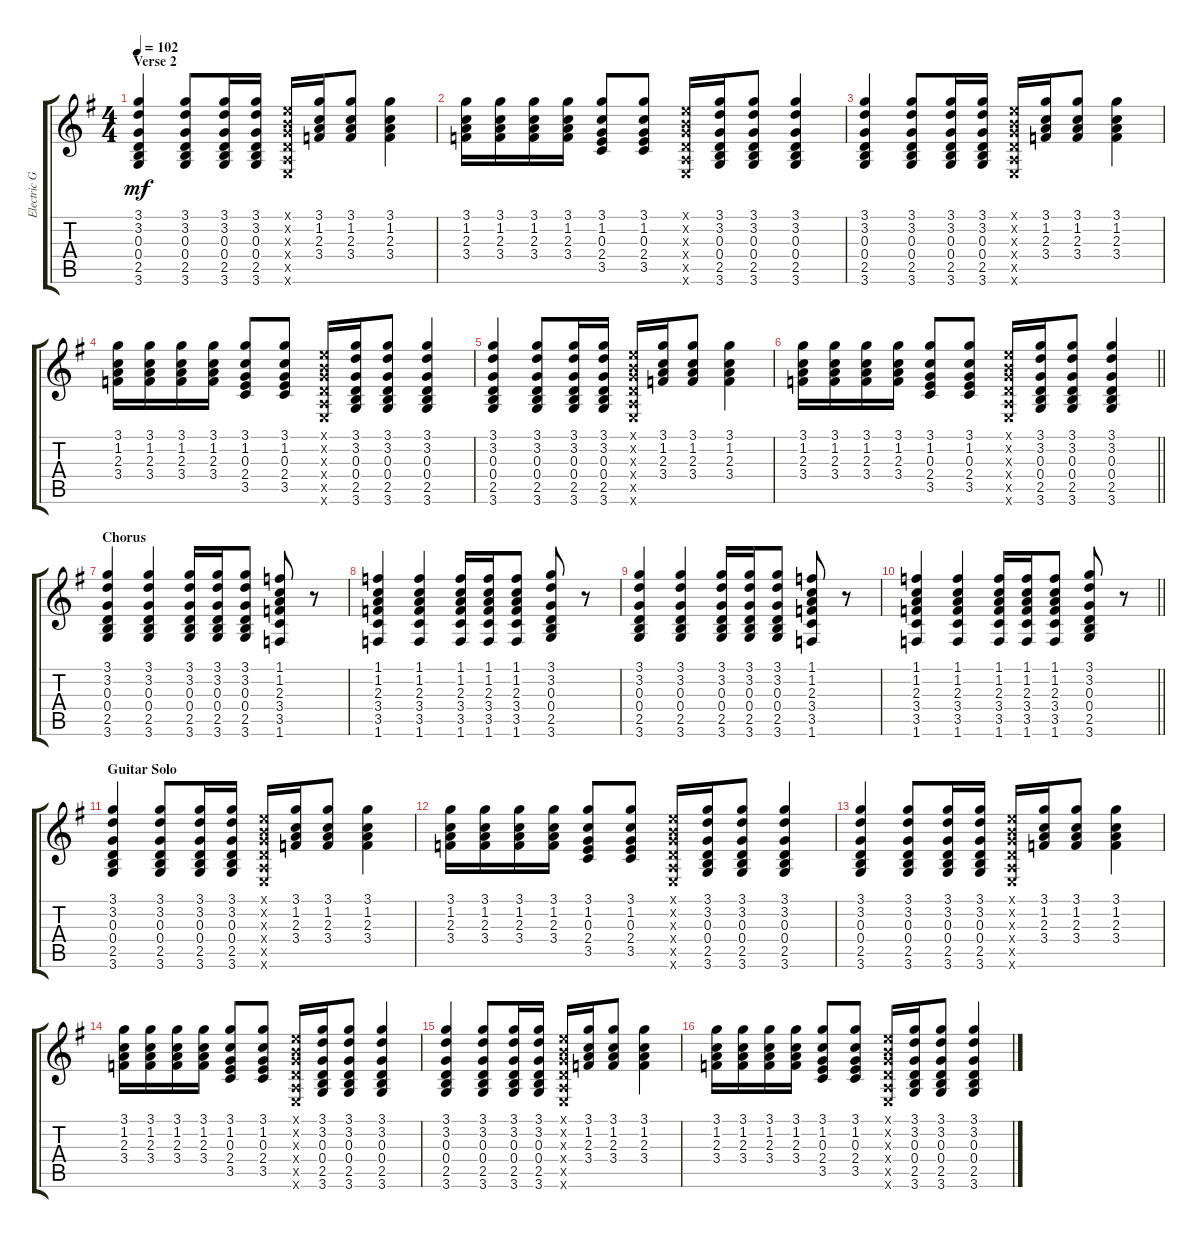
\track ("Electric Guitar 1" "Electric G") {instrument electricguitarclean}
\staff {score tabs}
\tuning (E4 B3 G3 D3 A2 E2) {hide}
\ts (4 4)
\section ("" "Verse 2")
\tempo 102
\clef g2
\ks g
(3.1 3.2 0.3 0.4 2.5 3.6).4{dy mf} (3.1 3.2 0.3 0.4 2.5 3.6).8 (3.1 3.2 0.3 0.4 2.5 3.6).16 (3.1 3.2 0.3 0.4 2.5 3.6).16 (0.1{x} 0.2{x} 0.3{x} 0.4{x} 0.5{x} 0.6{x}).16 (3.1 1.2 2.3 3.4).16 (3.1 1.2 2.3 3.4).8 (3.1 1.2 2.3 3.4).4 |
(3.1 1.2 2.3 3.4).16 (3.1 1.2 2.3 3.4).16 (3.1 1.2 2.3 3.4).16 (3.1 1.2 2.3 3.4).16 (3.1 1.2 0.3 2.4 3.5).8 (3.1 1.2 0.3 2.4 3.5).8 (0.1{x} 0.2{x} 0.3{x} 0.4{x} 0.5{x} 0.6{x}).16 (3.1 3.2 0.3 0.4 2.5 3.6).16 (3.1 3.2 0.3 0.4 2.5 3.6).8 (3.1 3.2 0.3 0.4 2.5 3.6).4 |
(3.1 3.2 0.3 0.4 2.5 3.6).4 (3.1 3.2 0.3 0.4 2.5 3.6).8 (3.1 3.2 0.3 0.4 2.5 3.6).16 (3.1 3.2 0.3 0.4 2.5 3.6).16 (0.1{x} 0.2{x} 0.3{x} 0.4{x} 0.5{x} 0.6{x}).16 (3.1 1.2 2.3 3.4).16 (3.1 1.2 2.3 3.4).8 (3.1 1.2 2.3 3.4).4 |
(3.1 1.2 2.3 3.4).16 (3.1 1.2 2.3 3.4).16 (3.1 1.2 2.3 3.4).16 (3.1 1.2 2.3 3.4).16 (3.1 1.2 0.3 2.4 3.5).8 (3.1 1.2 0.3 2.4 3.5).8 (0.1{x} 0.2{x} 0.3{x} 0.4{x} 0.5{x} 0.6{x}).16 (3.1 3.2 0.3 0.4 2.5 3.6).16 (3.1 3.2 0.3 0.4 2.5 3.6).8 (3.1 3.2 0.3 0.4 2.5 3.6).4 |
(3.1 3.2 0.3 0.4 2.5 3.6).4 (3.1 3.2 0.3 0.4 2.5 3.6).8 (3.1 3.2 0.3 0.4 2.5 3.6).16 (3.1 3.2 0.3 0.4 2.5 3.6).16 (0.1{x} 0.2{x} 0.3{x} 0.4{x} 0.5{x} 0.6{x}).16 (3.1 1.2 2.3 3.4).16 (3.1 1.2 2.3 3.4).8 (3.1 1.2 2.3 3.4).4 |
\barLineRight lightlight
(3.1 1.2 2.3 3.4).16 (3.1 1.2 2.3 3.4).16 (3.1 1.2 2.3 3.4).16 (3.1 1.2 2.3 3.4).16 (3.1 1.2 0.3 2.4 3.5).8 (3.1 1.2 0.3 2.4 3.5).8 (0.1{x} 0.2{x} 0.3{x} 0.4{x} 0.5{x} 0.6{x}).16 (3.1 3.2 0.3 0.4 2.5 3.6).16 (3.1 3.2 0.3 0.4 2.5 3.6).8 (3.1 3.2 0.3 0.4 2.5 3.6).4 |
\section ("" "Chorus")
(3.1 3.2 0.3 0.4 2.5 3.6).4 (3.1 3.2 0.3 0.4 2.5 3.6).4 (3.1 3.2 0.3 0.4 2.5 3.6).16 (3.1 3.2 0.3 0.4 2.5 3.6).16 (3.1 3.2 0.3 0.4 2.5 3.6).8 (1.1 1.2 2.3 3.4 3.5 1.6).8 r.8 |
(1.1 1.2 2.3 3.4 3.5 1.6).4 (1.1 1.2 2.3 3.4 3.5 1.6).4 (1.1 1.2 2.3 3.4 3.5 1.6).16 (1.1 1.2 2.3 3.4 3.5 1.6).16 (1.1 1.2 2.3 3.4 3.5 1.6).8 (3.1 3.2 0.3 0.4 2.5 3.6).8 r.8 |
(3.1 3.2 0.3 0.4 2.5 3.6).4 (3.1 3.2 0.3 0.4 2.5 3.6).4 (3.1 3.2 0.3 0.4 2.5 3.6).16 (3.1 3.2 0.3 0.4 2.5 3.6).16 (3.1 3.2 0.3 0.4 2.5 3.6).8 (1.1 1.2 2.3 3.4 3.5 1.6).8 r.8 |
\barLineRight lightlight
(1.1 1.2 2.3 3.4 3.5 1.6).4 (1.1 1.2 2.3 3.4 3.5 1.6).4 (1.1 1.2 2.3 3.4 3.5 1.6).16 (1.1 1.2 2.3 3.4 3.5 1.6).16 (1.1 1.2 2.3 3.4 3.5 1.6).8 (3.1 3.2 0.3 0.4 2.5 3.6).8 r.8 |
\section ("" "Guitar Solo")
(3.1 3.2 0.3 0.4 2.5 3.6).4 (3.1 3.2 0.3 0.4 2.5 3.6).8 (3.1 3.2 0.3 0.4 2.5 3.6).16 (3.1 3.2 0.3 0.4 2.5 3.6).16 (0.1{x} 0.2{x} 0.3{x} 0.4{x} 0.5{x} 0.6{x}).16 (3.1 1.2 2.3 3.4).16 (3.1 1.2 2.3 3.4).8 (3.1 1.2 2.3 3.4).4 |
(3.1 1.2 2.3 3.4).16 (3.1 1.2 2.3 3.4).16 (3.1 1.2 2.3 3.4).16 (3.1 1.2 2.3 3.4).16 (3.1 1.2 0.3 2.4 3.5).8 (3.1 1.2 0.3 2.4 3.5).8 (0.1{x} 0.2{x} 0.3{x} 0.4{x} 0.5{x} 0.6{x}).16 (3.1 3.2 0.3 0.4 2.5 3.6).16 (3.1 3.2 0.3 0.4 2.5 3.6).8 (3.1 3.2 0.3 0.4 2.5 3.6).4 |
(3.1 3.2 0.3 0.4 2.5 3.6).4 (3.1 3.2 0.3 0.4 2.5 3.6).8 (3.1 3.2 0.3 0.4 2.5 3.6).16 (3.1 3.2 0.3 0.4 2.5 3.6).16 (0.1{x} 0.2{x} 0.3{x} 0.4{x} 0.5{x} 0.6{x}).16 (3.1 1.2 2.3 3.4).16 (3.1 1.2 2.3 3.4).8 (3.1 1.2 2.3 3.4).4 |
(3.1 1.2 2.3 3.4).16 (3.1 1.2 2.3 3.4).16 (3.1 1.2 2.3 3.4).16 (3.1 1.2 2.3 3.4).16 (3.1 1.2 0.3 2.4 3.5).8 (3.1 1.2 0.3 2.4 3.5).8 (0.1{x} 0.2{x} 0.3{x} 0.4{x} 0.5{x} 0.6{x}).16 (3.1 3.2 0.3 0.4 2.5 3.6).16 (3.1 3.2 0.3 0.4 2.5 3.6).8 (3.1 3.2 0.3 0.4 2.5 3.6).4 |
(3.1 3.2 0.3 0.4 2.5 3.6).4 (3.1 3.2 0.3 0.4 2.5 3.6).8 (3.1 3.2 0.3 0.4 2.5 3.6).16 (3.1 3.2 0.3 0.4 2.5 3.6).16 (0.1{x} 0.2{x} 0.3{x} 0.4{x} 0.5{x} 0.6{x}).16 (3.1 1.2 2.3 3.4).16 (3.1 1.2 2.3 3.4).8 (3.1 1.2 2.3 3.4).4 |
(3.1 1.2 2.3 3.4).16 (3.1 1.2 2.3 3.4).16 (3.1 1.2 2.3 3.4).16 (3.1 1.2 2.3 3.4).16 (3.1 1.2 0.3 2.4 3.5).8 (3.1 1.2 0.3 2.4 3.5).8 (0.1{x} 0.2{x} 0.3{x} 0.4{x} 0.5{x} 0.6{x}).16 (3.1 3.2 0.3 0.4 2.5 3.6).16 (3.1 3.2 0.3 0.4 2.5 3.6).8 (3.1 3.2 0.3 0.4 2.5 3.6).4
